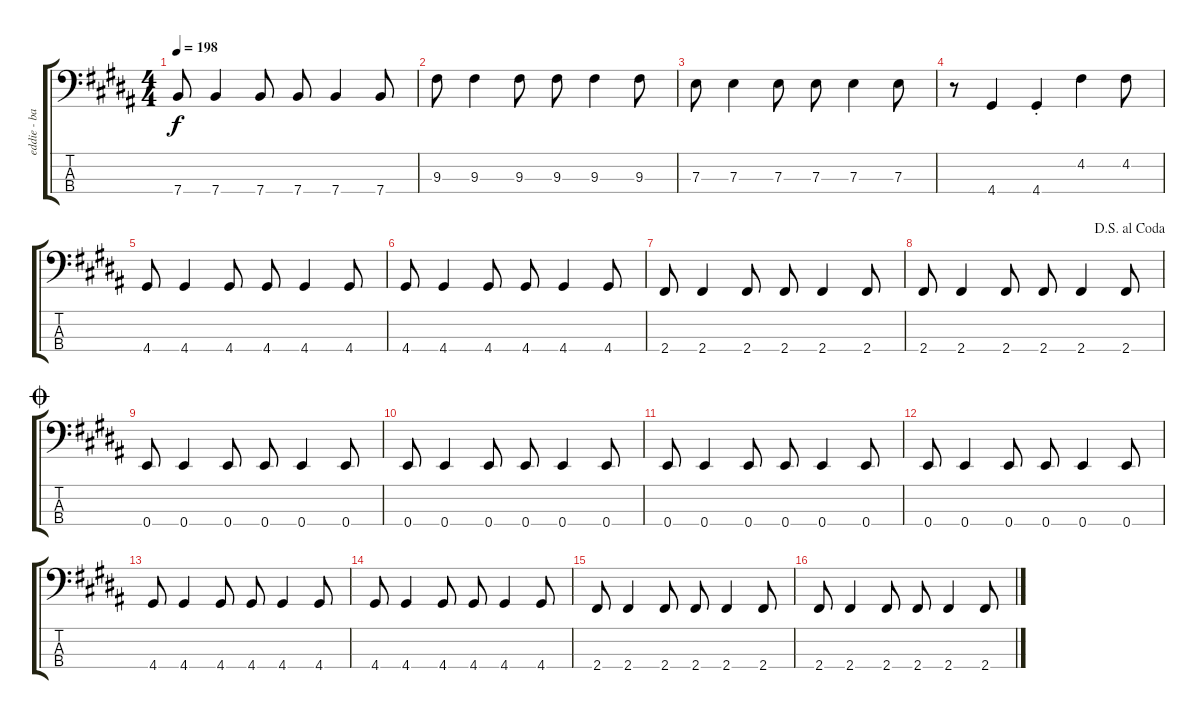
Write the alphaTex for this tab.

\track ("eddie - bass" "eddie - ba") {instrument electricbasspick}
\staff {score tabs}
\tuning (G2 D2 A1 E1) {hide}
\ts (4 4)
\tempo 198
\clef f4
\ks b
7.4.8{dy f} 7.4.4 7.4.8 7.4.8 7.4.4 7.4.8 |
\ks g#minor
9.3.8 9.3.4 9.3.8 9.3.8 9.3.4 9.3.8 |
7.3.8 7.3.4 7.3.8 7.3.8 7.3.4 7.3.8 |
r.8 4.4.4 4.4{st}.4 4.2.4 4.2.8 |
\ks b
4.4.8 4.4.4 4.4.8 4.4.8 4.4.4 4.4.8 |
\ks g#minor
4.4.8 4.4.4 4.4.8 4.4.8 4.4.4 4.4.8 |
2.4.8 2.4.4 2.4.8 2.4.8 2.4.4 2.4.8 |
\jump dalsegnoalcoda
2.4.8 2.4.4 2.4.8 2.4.8 2.4.4 2.4.8 |
\jump coda
\ks b
0.4.8 0.4.4 0.4.8 0.4.8 0.4.4 0.4.8 |
\ks g#minor
0.4.8 0.4.4 0.4.8 0.4.8 0.4.4 0.4.8 |
0.4.8 0.4.4 0.4.8 0.4.8 0.4.4 0.4.8 |
0.4.8 0.4.4 0.4.8 0.4.8 0.4.4 0.4.8 |
\ks b
4.4.8 4.4.4 4.4.8 4.4.8 4.4.4 4.4.8 |
\ks g#minor
4.4.8 4.4.4 4.4.8 4.4.8 4.4.4 4.4.8 |
2.4.8 2.4.4 2.4.8 2.4.8 2.4.4 2.4.8 |
2.4.8 2.4.4 2.4.8 2.4.8 2.4.4 2.4.8
